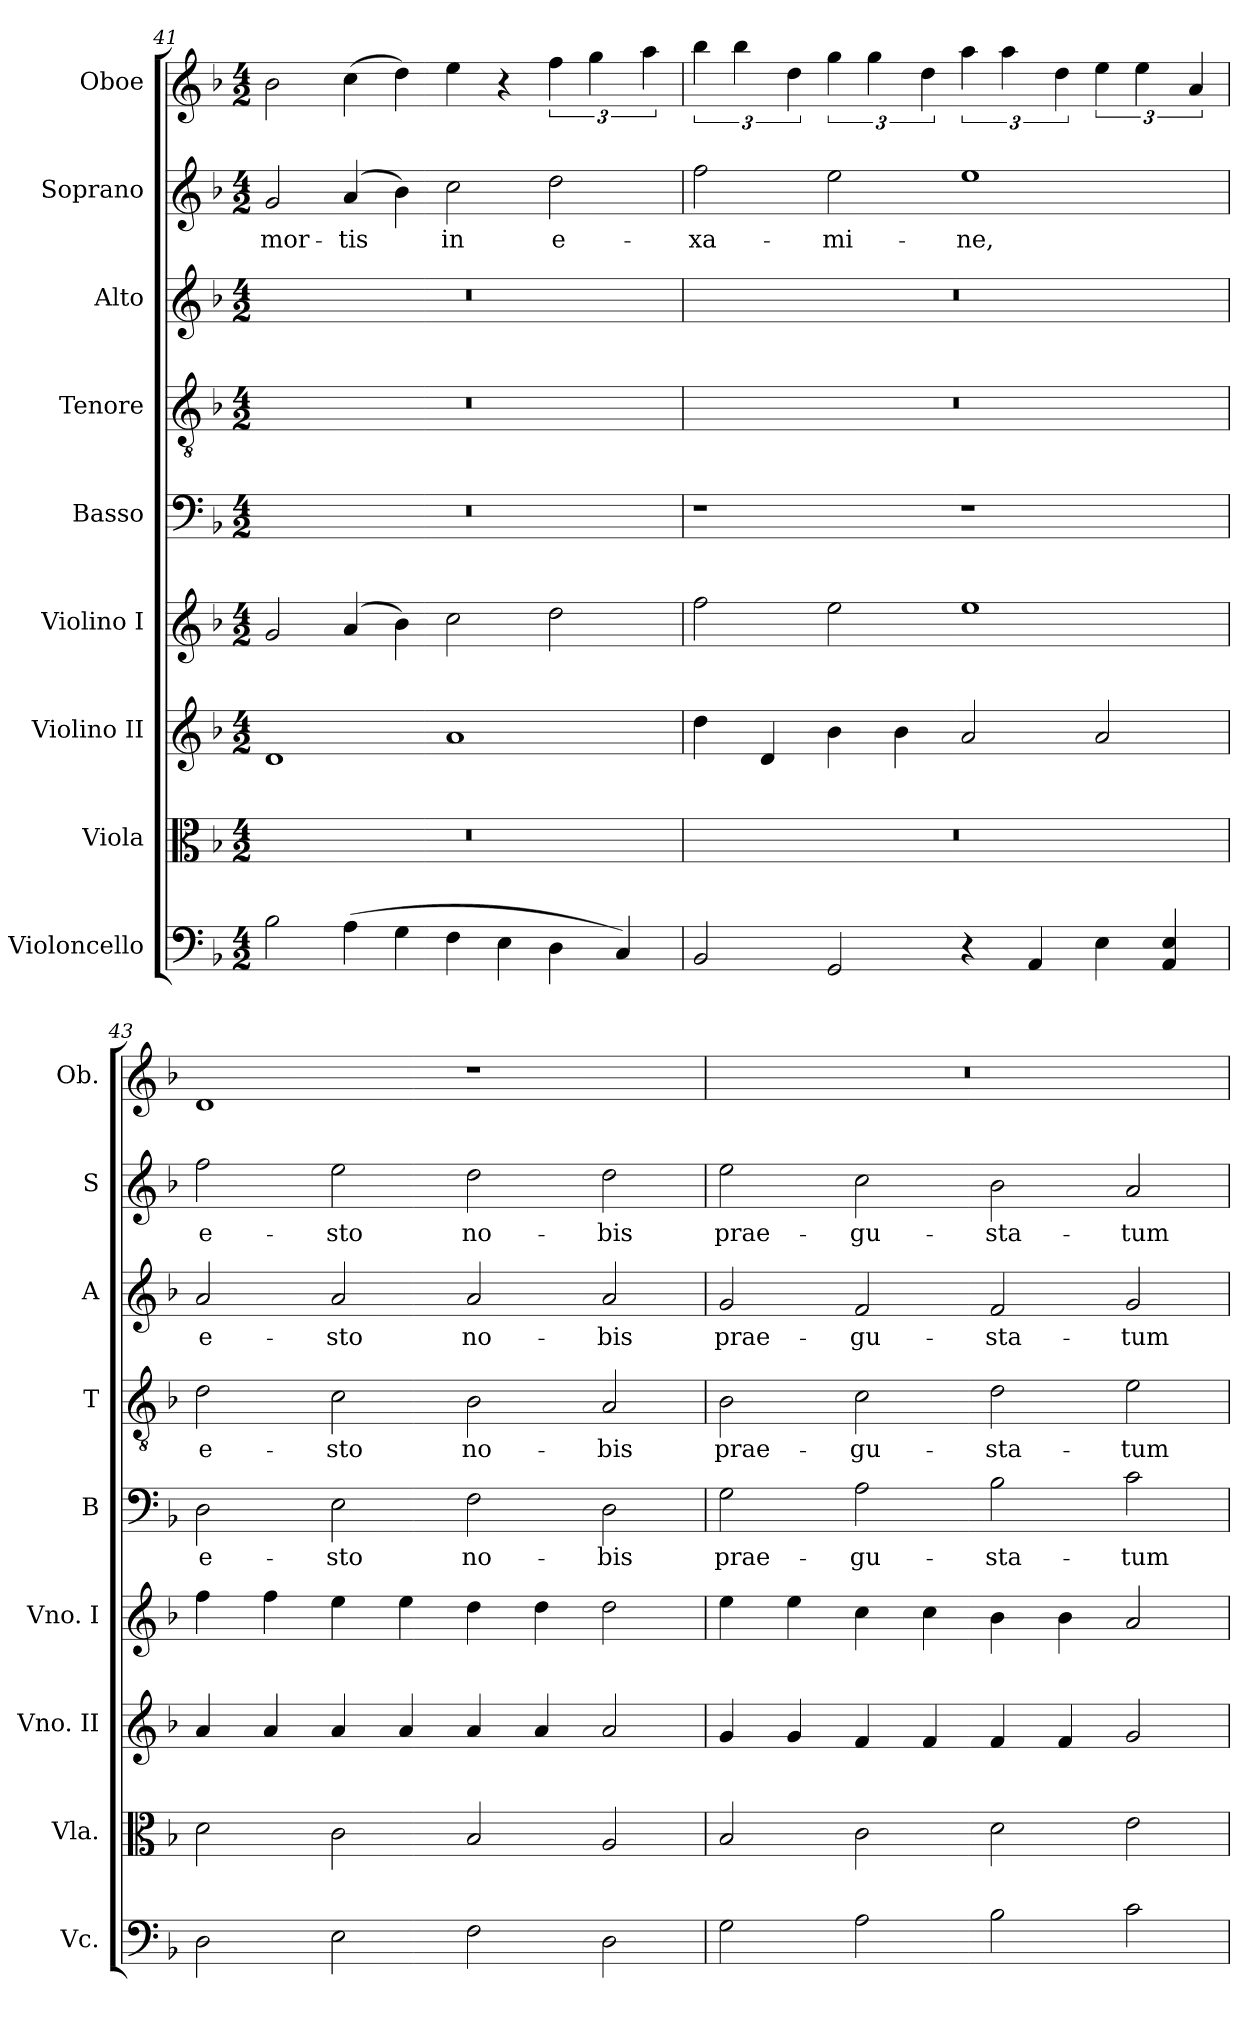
**kern	**kern	**kern	**kern	**kern	**text	**kern	**text	**kern	**text	**kern	**text	**kern
*part9	*part8	*part7	*part6	*part5	*part5	*part4	*part4	*part3	*part3	*part2	*part2	*part1
*staff9	*staff8	*staff7	*staff6	*staff5	*staff5	*staff4	*staff4	*staff3	*staff3	*staff2	*staff2	*staff1
*I"Violoncello	*I"Viola	*I"Violino II	*I"Violino I	*I"Basso	*	*I"Tenore	*	*I"Alto	*	*I"Soprano	*	*I"Oboe
*I'Vc.	*I'Vla.	*I'Vno. II	*I'Vno. I	*I'B	*	*I'T	*	*I'A	*	*I'S	*	*I'Ob.
!!LO:PB:g=z
*clefF4	*clefC3	*clefG2	*clefG2	*clefF4	*	*clefGv2	*	*clefG2	*	*clefG2	*	*clefG2
*k[b-]	*k[b-]	*k[b-]	*k[b-]	*k[b-]	*	*k[b-]	*	*k[b-]	*	*k[b-]	*	*k[b-]
*F:	*F:	*F:	*F:	*F:	*	*F:	*	*F:	*	*F:	*	*F:
*M4/2	*M4/2	*M4/2	*M4/2	*M4/2	*	*M4/2	*	*M4/2	*	*M4/2	*	*M4/2
=41	=41	=41	=41	=41	=41	=41	=41	=41	=41	=41	=41	=41
2B-\	0r	1d	2g/	0r	.	0r	.	0r	.	2g/	mor-	2b-\
(4A\	.	.	(4a/	.	.	.	.	.	.	(4a/	-tis	(4cc\
4G\	.	.	4b-\)	.	.	.	.	.	.	4b-\)	.	4dd\)
4F\	.	1a	2cc\	.	.	.	.	.	.	2cc\	in	4ee\
4E\	.	.	.	.	.	.	.	.	.	.	.	4r
4D\	.	.	2dd\	.	.	.	.	.	.	2dd\	e-	6ff\
.	.	.	.	.	.	.	.	.	.	.	.	6gg\
4C/)	.	.	.	.	.	.	.	.	.	.	.	.
.	.	.	.	.	.	.	.	.	.	.	.	6aa\
=42	=42	=42	=42	=42	=42	=42	=42	=42	=42	=42	=42	=42
2BB-/	0r	4dd\	2ff\	1r	.	0r	.	0r	.	2ff\	-xa-	6bb-\
.	.	.	.	.	.	.	.	.	.	.	.	6bb-\
.	.	4d/	.	.	.	.	.	.	.	.	.	.
.	.	.	.	.	.	.	.	.	.	.	.	6dd\
2GG/	.	4b-\	2ee\	.	.	.	.	.	.	2ee\	-mi-	6gg\
.	.	.	.	.	.	.	.	.	.	.	.	6gg\
.	.	4b-\	.	.	.	.	.	.	.	.	.	.
.	.	.	.	.	.	.	.	.	.	.	.	6dd\
4r	.	2a/	1ee	1r	.	.	.	.	.	1ee	-ne,	6aa\
.	.	.	.	.	.	.	.	.	.	.	.	6aa\
4AA/	.	.	.	.	.	.	.	.	.	.	.	.
.	.	.	.	.	.	.	.	.	.	.	.	6dd\
4E\	.	2a/	.	.	.	.	.	.	.	.	.	6ee\
.	.	.	.	.	.	.	.	.	.	.	.	6ee\
4AA/ 4E/	.	.	.	.	.	.	.	.	.	.	.	.
.	.	.	.	.	.	.	.	.	.	.	.	6a/
=43	=43	=43	=43	=43	=43	=43	=43	=43	=43	=43	=43	=43
2D\	2d\	4a/	4ff\	2D\	e-	2d\	e-	2a/	e-	2ff\	e-	1d
.	.	4a/	4ff\	.	.	.	.	.	.	.	.	.
2E\	2c\	4a/	4ee\	2E\	-sto	2c\	-sto	2a/	-sto	2ee\	-sto	.
.	.	4a/	4ee\	.	.	.	.	.	.	.	.	.
2F\	2B-/	4a/	4dd\	2F\	no-	2B-\	no-	2a/	no-	2dd\	no-	1r
.	.	4a/	4dd\	.	.	.	.	.	.	.	.	.
2D\	2A/	2a/	2dd\	2D\	-bis	2A/	-bis	2a/	-bis	2dd\	-bis	.
=44	=44	=44	=44	=44	=44	=44	=44	=44	=44	=44	=44	=44
2G\	2B-/	4g/	4ee\	2G\	prae-	2B-\	prae-	2g/	prae-	2ee\	prae-	0r
.	.	4g/	4ee\	.	.	.	.	.	.	.	.	.
2A\	2c\	4f/	4cc\	2A\	-gu-	2c\	-gu-	2f/	-gu-	2cc\	-gu-	.
.	.	4f/	4cc\	.	.	.	.	.	.	.	.	.
2B-\	2d\	4f/	4b-\	2B-\	-sta-	2d\	-sta-	2f/	-sta-	2b-\	-sta-	.
.	.	4f/	4b-\	.	.	.	.	.	.	.	.	.
2c\	2e\	2g/	2a/	2c\	-tum	2e\	-tum	2g/	-tum	2a/	-tum	.
=	=	=	=	=	=	=	=	=	=	=	=	=
*-	*-	*-	*-	*-	*-	*-	*-	*-	*-	*-	*-	*-
